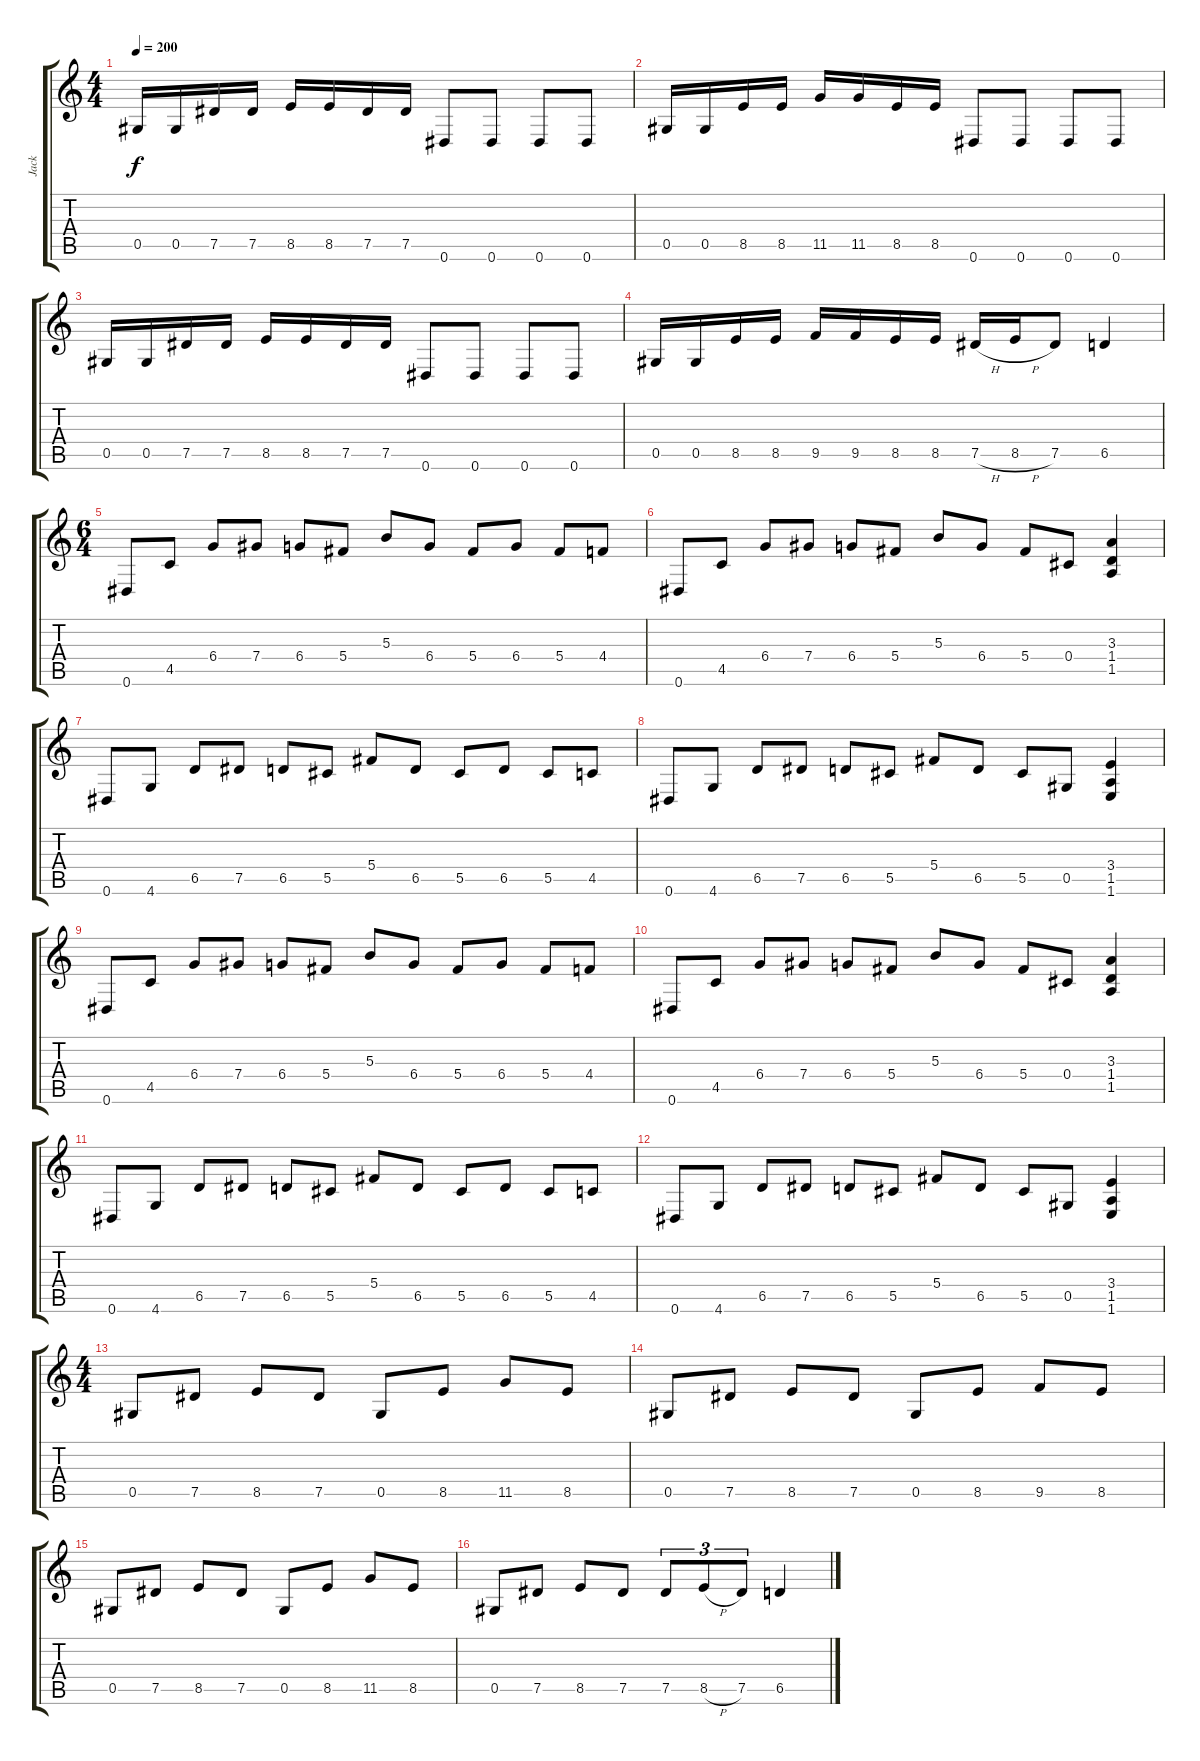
\track ("Jack" "Jack") {instrument distortionguitar}
\staff {score tabs}
\tuning (Eb4 Bb3 Gb3 Db3 Ab2 Eb2) {hide}
\ts (4 4)
\tempo 200
\clef g2
\ks c
0.5.16{dy f} 0.5.16 7.5.16 7.5.16 8.5.16 8.5.16 7.5.16 7.5.16 0.6.8 0.6.8 0.6.8 0.6.8 |
0.5.16 0.5.16 8.5.16 8.5.16 11.5.16 11.5.16 8.5.16 8.5.16 0.6.8 0.6.8 0.6.8 0.6.8 |
0.5.16 0.5.16 7.5.16 7.5.16 8.5.16 8.5.16 7.5.16 7.5.16 0.6.8 0.6.8 0.6.8 0.6.8 |
0.5.16 0.5.16 8.5.16 8.5.16 9.5.16 9.5.16 8.5.16 8.5.16 7.5{h}.16 8.5{h}.16 7.5.8 6.5.4 |
\ts (6 4)
0.6.8 4.5.8 6.4.8 7.4.8 6.4.8 5.4.8 5.3.8 6.4.8 5.4.8 6.4.8 5.4.8 4.4.8 |
0.6.8 4.5.8 6.4.8 7.4.8 6.4.8 5.4.8 5.3.8 6.4.8 5.4.8 0.4.8 (3.3 1.4 1.5).4 |
0.6.8 4.6.8 6.5.8 7.5.8 6.5.8 5.5.8 5.4.8 6.5.8 5.5.8 6.5.8 5.5.8 4.5.8 |
0.6.8 4.6.8 6.5.8 7.5.8 6.5.8 5.5.8 5.4.8 6.5.8 5.5.8 0.5.8 (3.4 1.5 1.6).4 |
0.6.8 4.5.8 6.4.8 7.4.8 6.4.8 5.4.8 5.3.8 6.4.8 5.4.8 6.4.8 5.4.8 4.4.8 |
0.6.8 4.5.8 6.4.8 7.4.8 6.4.8 5.4.8 5.3.8 6.4.8 5.4.8 0.4.8 (3.3 1.4 1.5).4 |
0.6.8 4.6.8 6.5.8 7.5.8 6.5.8 5.5.8 5.4.8 6.5.8 5.5.8 6.5.8 5.5.8 4.5.8 |
0.6.8 4.6.8 6.5.8 7.5.8 6.5.8 5.5.8 5.4.8 6.5.8 5.5.8 0.5.8 (3.4 1.5 1.6).4 |
\ts (4 4)
0.5.8 7.5.8 8.5.8 7.5.8 0.5.8 8.5.8 11.5.8 8.5.8 |
0.5.8 7.5.8 8.5.8 7.5.8 0.5.8 8.5.8 9.5.8 8.5.8 |
0.5.8 7.5.8 8.5.8 7.5.8 0.5.8 8.5.8 11.5.8 8.5.8 |
0.5.8 7.5.8 8.5.8 7.5.8 7.5.8{tu (3 2)} 8.5{h}.8{tu (3 2)} 7.5.8{tu (3 2)} 6.5.4
